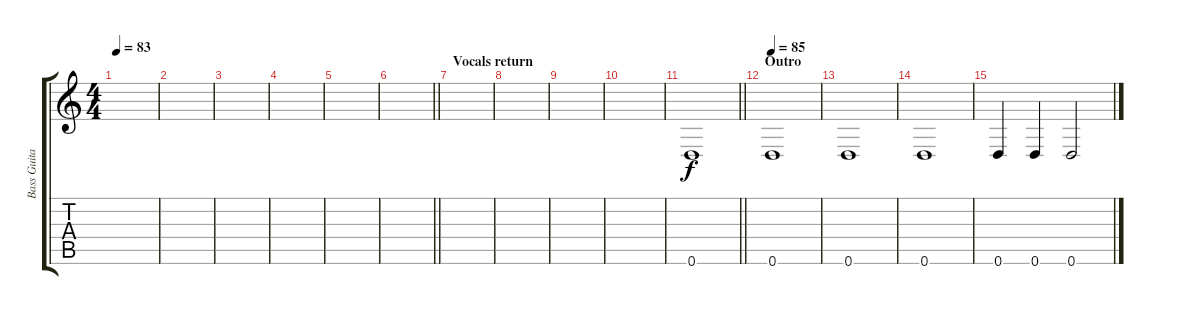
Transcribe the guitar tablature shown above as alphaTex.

\track ("Bass Guitar" "Bass Guita") {instrument electricbassfinger}
\staff {score tabs}
\tuning (E4 B3 G3 D3 A2 D2) {hide}
\ts (4 4)
\tempo 83
\clef g2
\ks c
|
|
|
|
|
\barLineRight lightlight
|
\section ("" "Vocals return")
|
|
|
|
\barLineRight lightlight
0.6.1 |
\section ("" "Outro")
\tempo 85
0.6.1 |
0.6.1 |
0.6.1 |
0.6.4 0.6.4 0.6.2
